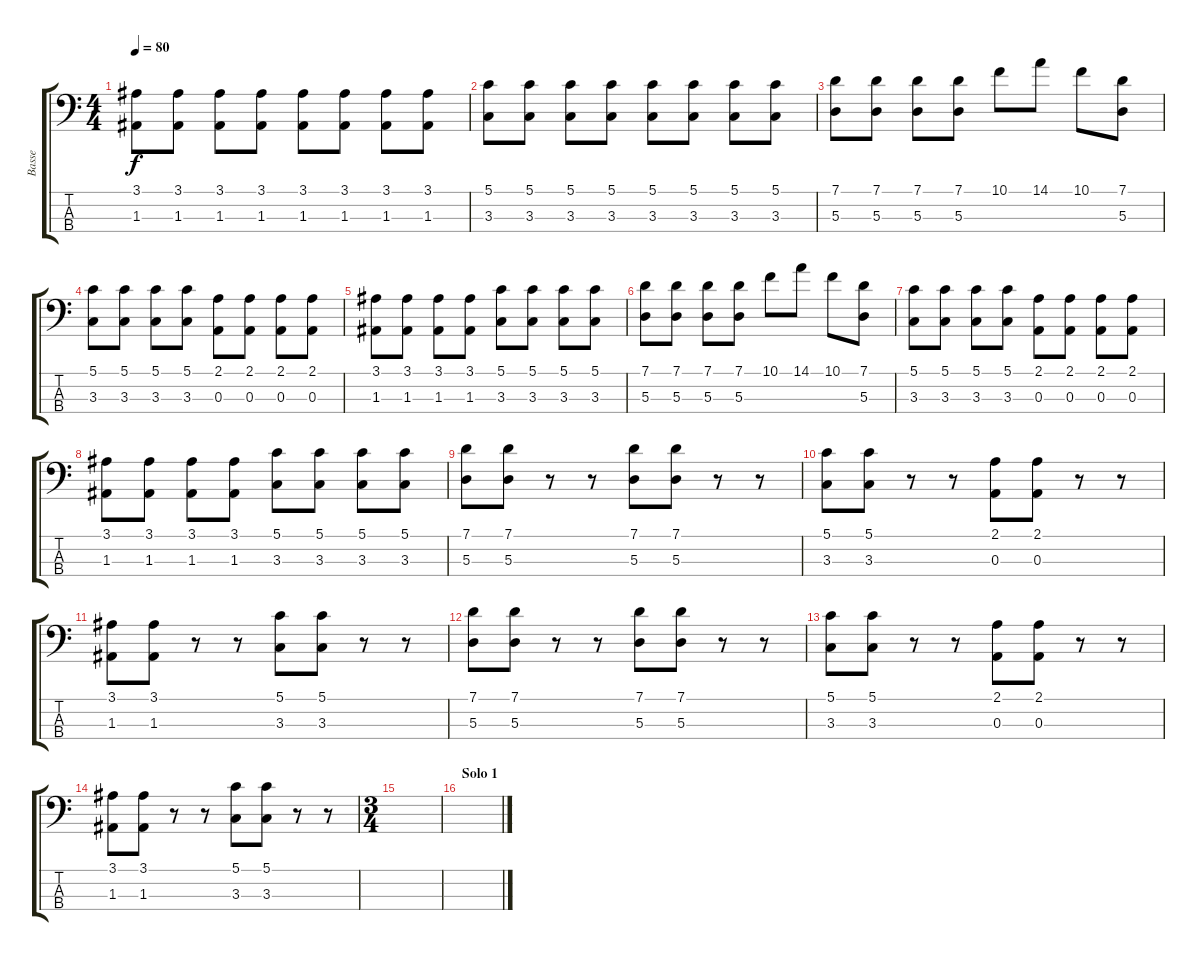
\track ("Basse" "Basse") {instrument electricbassfinger}
\staff {score tabs}
\tuning (G2 D2 A1 E1) {hide}
\ts (4 4)
\tempo 80
\clef f4
\ks c
(3.1 1.3).8{dy f} (3.1 1.3).8 (3.1 1.3).8 (3.1 1.3).8 (3.1 1.3).8 (3.1 1.3).8 (3.1 1.3).8 (3.1 1.3).8 |
(5.1 3.3).8 (5.1 3.3).8 (5.1 3.3).8 (5.1 3.3).8 (5.1 3.3).8 (5.1 3.3).8 (5.1 3.3).8 (5.1 3.3).8 |
(7.1 5.3).8 (7.1 5.3).8 (7.1 5.3).8 (7.1 5.3).8 10.1.8 14.1.8 10.1.8 (7.1 5.3).8 |
(5.1 3.3).8 (5.1 3.3).8 (5.1 3.3).8 (5.1 3.3).8 (2.1 0.3).8 (2.1 0.3).8 (2.1 0.3).8 (2.1 0.3).8 |
(3.1 1.3).8 (3.1 1.3).8 (3.1 1.3).8 (3.1 1.3).8 (5.1 3.3).8 (5.1 3.3).8 (5.1 3.3).8 (5.1 3.3).8 |
(7.1 5.3).8 (7.1 5.3).8 (7.1 5.3).8 (7.1 5.3).8 10.1.8 14.1.8 10.1.8 (7.1 5.3).8 |
(5.1 3.3).8 (5.1 3.3).8 (5.1 3.3).8 (5.1 3.3).8 (2.1 0.3).8 (2.1 0.3).8 (2.1 0.3).8 (2.1 0.3).8 |
(3.1 1.3).8 (3.1 1.3).8 (3.1 1.3).8 (3.1 1.3).8 (5.1 3.3).8 (5.1 3.3).8 (5.1 3.3).8 (5.1 3.3).8 |
(7.1 5.3).8 (7.1 5.3).8 r.8 r.8 (7.1 5.3).8 (7.1 5.3).8 r.8 r.8 |
(5.1 3.3).8 (5.1 3.3).8 r.8 r.8 (2.1 0.3).8 (2.1 0.3).8 r.8 r.8 |
(3.1 1.3).8 (3.1 1.3).8 r.8 r.8 (5.1 3.3).8 (5.1 3.3).8 r.8 r.8 |
(7.1 5.3).8 (7.1 5.3).8 r.8 r.8 (7.1 5.3).8 (7.1 5.3).8 r.8 r.8 |
(5.1 3.3).8 (5.1 3.3).8 r.8 r.8 (2.1 0.3).8 (2.1 0.3).8 r.8 r.8 |
(3.1 1.3).8 (3.1 1.3).8 r.8 r.8 (5.1 3.3).8 (5.1 3.3).8 r.8 r.8 |
\ts (3 4)
|
\section ("" "Solo 1")
